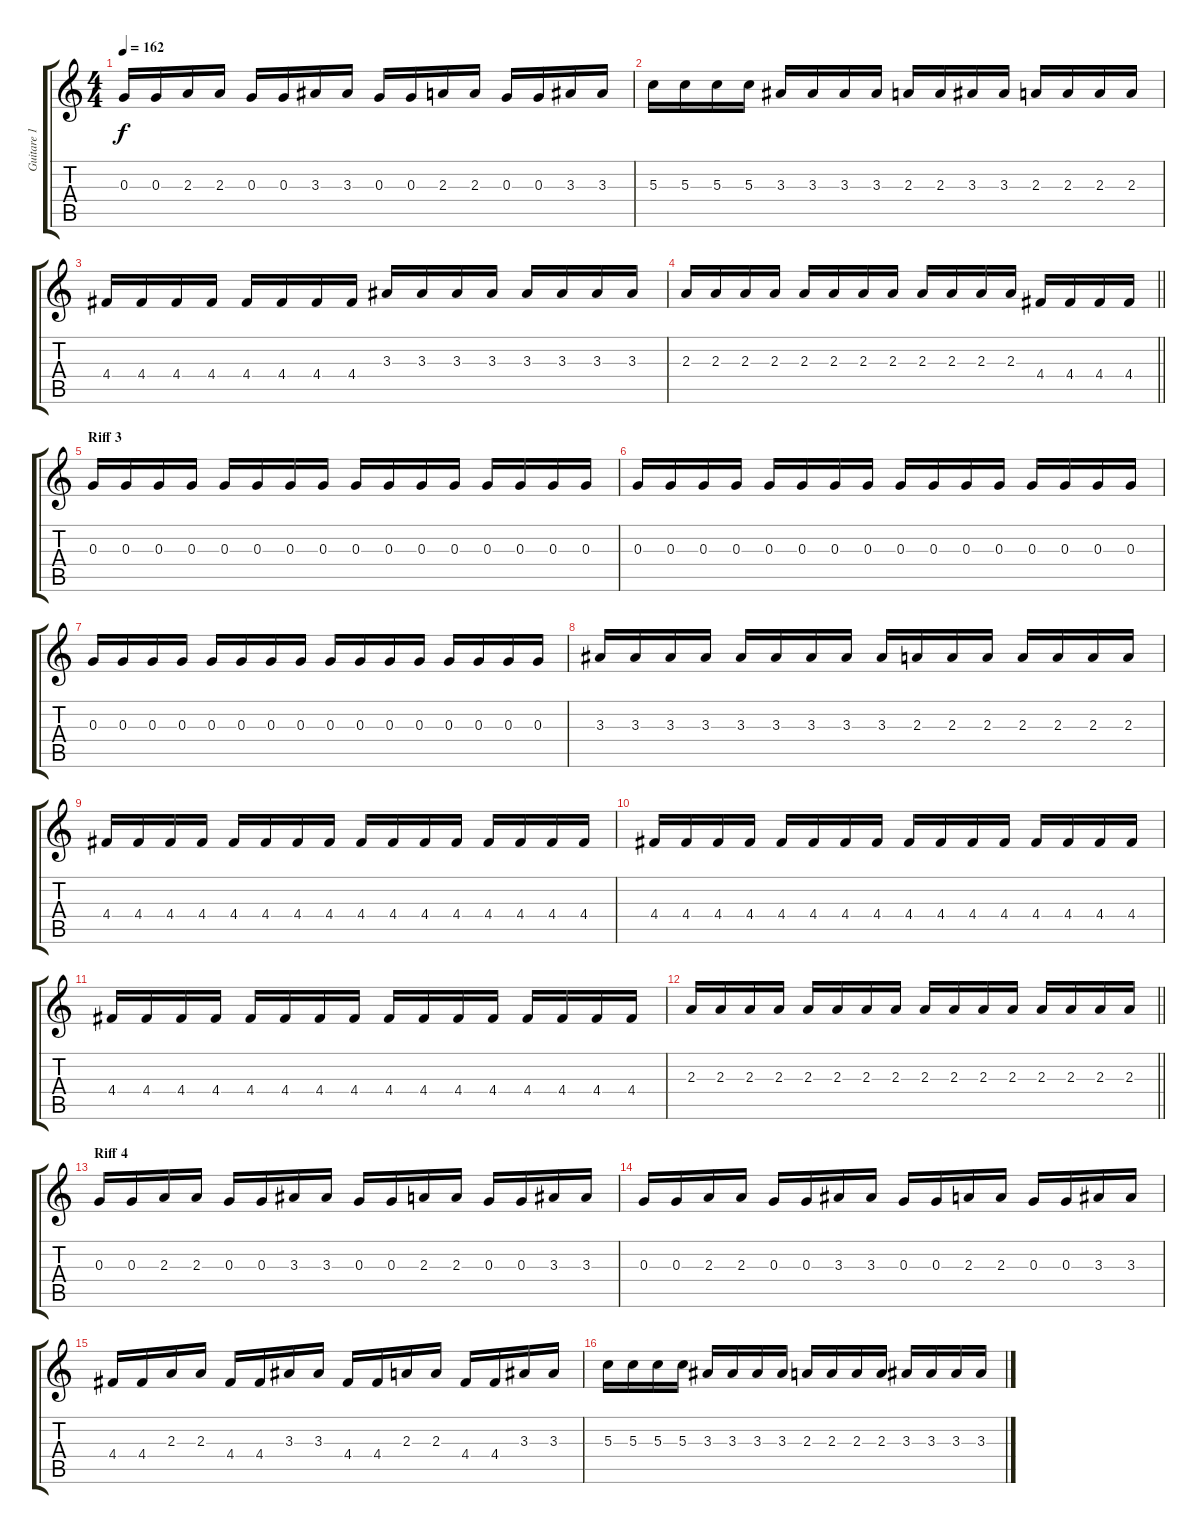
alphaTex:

\track ("Guitare 1" "Guitare 1") {instrument distortionguitar}
\staff {score tabs}
\tuning (D4 A3 G3 D3 A2 E2) {hide}
\ts (4 4)
\tempo 162
\clef g2
\ks c
0.3.16{dy f} 0.3.16 2.3.16 2.3.16 0.3.16 0.3.16 3.3.16 3.3.16 0.3.16 0.3.16 2.3.16 2.3.16 0.3.16 0.3.16 3.3.16 3.3.16 |
5.3.16 5.3.16 5.3.16 5.3.16 3.3.16 3.3.16 3.3.16 3.3.16 2.3.16 2.3.16 3.3.16 3.3.16 2.3.16 2.3.16 2.3.16 2.3.16 |
4.4.16 4.4.16 4.4.16 4.4.16 4.4.16 4.4.16 4.4.16 4.4.16 3.3.16 3.3.16 3.3.16 3.3.16 3.3.16 3.3.16 3.3.16 3.3.16 |
\barLineRight lightlight
2.3.16 2.3.16 2.3.16 2.3.16 2.3.16 2.3.16 2.3.16 2.3.16 2.3.16 2.3.16 2.3.16 2.3.16 4.4.16 4.4.16 4.4.16 4.4.16 |
\section ("" "Riff 3")
0.3.16 0.3.16 0.3.16 0.3.16 0.3.16 0.3.16 0.3.16 0.3.16 0.3.16 0.3.16 0.3.16 0.3.16 0.3.16 0.3.16 0.3.16 0.3.16 |
0.3.16 0.3.16 0.3.16 0.3.16 0.3.16 0.3.16 0.3.16 0.3.16 0.3.16 0.3.16 0.3.16 0.3.16 0.3.16 0.3.16 0.3.16 0.3.16 |
0.3.16 0.3.16 0.3.16 0.3.16 0.3.16 0.3.16 0.3.16 0.3.16 0.3.16 0.3.16 0.3.16 0.3.16 0.3.16 0.3.16 0.3.16 0.3.16 |
3.3.16 3.3.16 3.3.16 3.3.16 3.3.16 3.3.16 3.3.16 3.3.16 3.3.16 2.3.16 2.3.16 2.3.16 2.3.16 2.3.16 2.3.16 2.3.16 |
4.4.16 4.4.16 4.4.16 4.4.16 4.4.16 4.4.16 4.4.16 4.4.16 4.4.16 4.4.16 4.4.16 4.4.16 4.4.16 4.4.16 4.4.16 4.4.16 |
4.4.16 4.4.16 4.4.16 4.4.16 4.4.16 4.4.16 4.4.16 4.4.16 4.4.16 4.4.16 4.4.16 4.4.16 4.4.16 4.4.16 4.4.16 4.4.16 |
4.4.16 4.4.16 4.4.16 4.4.16 4.4.16 4.4.16 4.4.16 4.4.16 4.4.16 4.4.16 4.4.16 4.4.16 4.4.16 4.4.16 4.4.16 4.4.16 |
\barLineRight lightlight
2.3.16 2.3.16 2.3.16 2.3.16 2.3.16 2.3.16 2.3.16 2.3.16 2.3.16 2.3.16 2.3.16 2.3.16 2.3.16 2.3.16 2.3.16 2.3.16 |
\section ("" "Riff 4")
0.3.16 0.3.16 2.3.16 2.3.16 0.3.16 0.3.16 3.3.16 3.3.16 0.3.16 0.3.16 2.3.16 2.3.16 0.3.16 0.3.16 3.3.16 3.3.16 |
0.3.16 0.3.16 2.3.16 2.3.16 0.3.16 0.3.16 3.3.16 3.3.16 0.3.16 0.3.16 2.3.16 2.3.16 0.3.16 0.3.16 3.3.16 3.3.16 |
4.4.16 4.4.16 2.3.16 2.3.16 4.4.16 4.4.16 3.3.16 3.3.16 4.4.16 4.4.16 2.3.16 2.3.16 4.4.16 4.4.16 3.3.16 3.3.16 |
5.3.16 5.3.16 5.3.16 5.3.16 3.3.16 3.3.16 3.3.16 3.3.16 2.3.16 2.3.16 2.3.16 2.3.16 3.3.16 3.3.16 3.3.16 3.3.16
